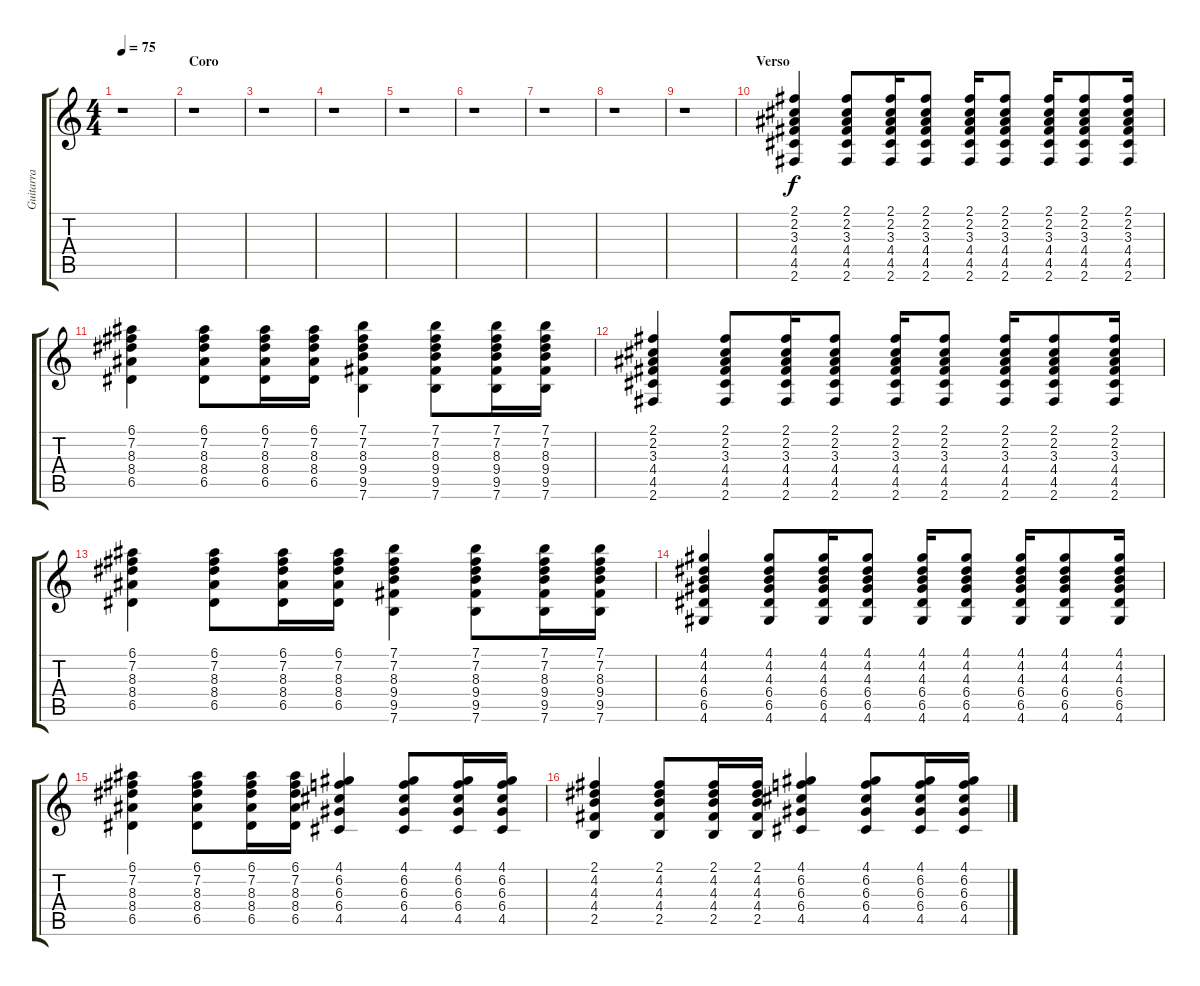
\track ("Guitarra" "Guitarra") {instrument acousticguitarsteel}
\staff {score tabs}
\tuning (E4 B3 G3 D3 A2 E2) {hide}
\ts (4 4)
\tempo 75
\clef g2
\ks c
r.1{dy f} |
\section ("" "Coro")
r.1 |
r.1 |
r.1 |
r.1 |
r.1 |
r.1 |
r.1 |
r.1 |
\section ("" "Verso")
(2.1 2.2 3.3 4.4 4.5 2.6).4 (2.1 2.2 3.3 4.4 4.5 2.6).8 (2.1 2.2 3.3 4.4 4.5 2.6).16 (2.1 2.2 3.3 4.4 4.5 2.6).8 (2.1 2.2 3.3 4.4 4.5 2.6).16 (2.1 2.2 3.3 4.4 4.5 2.6).8 (2.1 2.2 3.3 4.4 4.5 2.6).16 (2.1 2.2 3.3 4.4 4.5 2.6).8 (2.1 2.2 3.3 4.4 4.5 2.6).16 |
(6.1 7.2 8.3 8.4 6.5).4 (6.1 7.2 8.3 8.4 6.5).8 (6.1 7.2 8.3 8.4 6.5).16 (6.1 7.2 8.3 8.4 6.5).16 (7.1 7.2 8.3 9.4 9.5 7.6).4 (7.1 7.2 8.3 9.4 9.5 7.6).8 (7.1 7.2 8.3 9.4 9.5 7.6).16 (7.1 7.2 8.3 9.4 9.5 7.6).16 |
(2.1 2.2 3.3 4.4 4.5 2.6).4 (2.1 2.2 3.3 4.4 4.5 2.6).8 (2.1 2.2 3.3 4.4 4.5 2.6).16 (2.1 2.2 3.3 4.4 4.5 2.6).8 (2.1 2.2 3.3 4.4 4.5 2.6).16 (2.1 2.2 3.3 4.4 4.5 2.6).8 (2.1 2.2 3.3 4.4 4.5 2.6).16 (2.1 2.2 3.3 4.4 4.5 2.6).8 (2.1 2.2 3.3 4.4 4.5 2.6).16 |
(6.1 7.2 8.3 8.4 6.5).4 (6.1 7.2 8.3 8.4 6.5).8 (6.1 7.2 8.3 8.4 6.5).16 (6.1 7.2 8.3 8.4 6.5).16 (7.1 7.2 8.3 9.4 9.5 7.6).4 (7.1 7.2 8.3 9.4 9.5 7.6).8 (7.1 7.2 8.3 9.4 9.5 7.6).16 (7.1 7.2 8.3 9.4 9.5 7.6).16 |
(4.1 4.2 4.3 6.4 6.5 4.6).4 (4.1 4.2 4.3 6.4 6.5 4.6).8 (4.1 4.2 4.3 6.4 6.5 4.6).16 (4.1 4.2 4.3 6.4 6.5 4.6).8 (4.1 4.2 4.3 6.4 6.5 4.6).16 (4.1 4.2 4.3 6.4 6.5 4.6).8 (4.1 4.2 4.3 6.4 6.5 4.6).16 (4.1 4.2 4.3 6.4 6.5 4.6).8 (4.1 4.2 4.3 6.4 6.5 4.6).16 |
(6.1 7.2 8.3 8.4 6.5).4 (6.1 7.2 8.3 8.4 6.5).8 (6.1 7.2 8.3 8.4 6.5).16 (6.1 7.2 8.3 8.4 6.5).16 (4.1 6.2 6.3 6.4 4.5).4 (4.1 6.2 6.3 6.4 4.5).8 (4.1 6.2 6.3 6.4 4.5).16 (4.1 6.2 6.3 6.4 4.5).16 |
(2.1 4.2 4.3 4.4 2.5).4 (2.1 4.2 4.3 4.4 2.5).8 (2.1 4.2 4.3 4.4 2.5).16 (2.1 4.2 4.3 4.4 2.5).16 (4.1 6.2 6.3 6.4 4.5).4 (4.1 6.2 6.3 6.4 4.5).8 (4.1 6.2 6.3 6.4 4.5).16 (4.1 6.2 6.3 6.4 4.5).16
